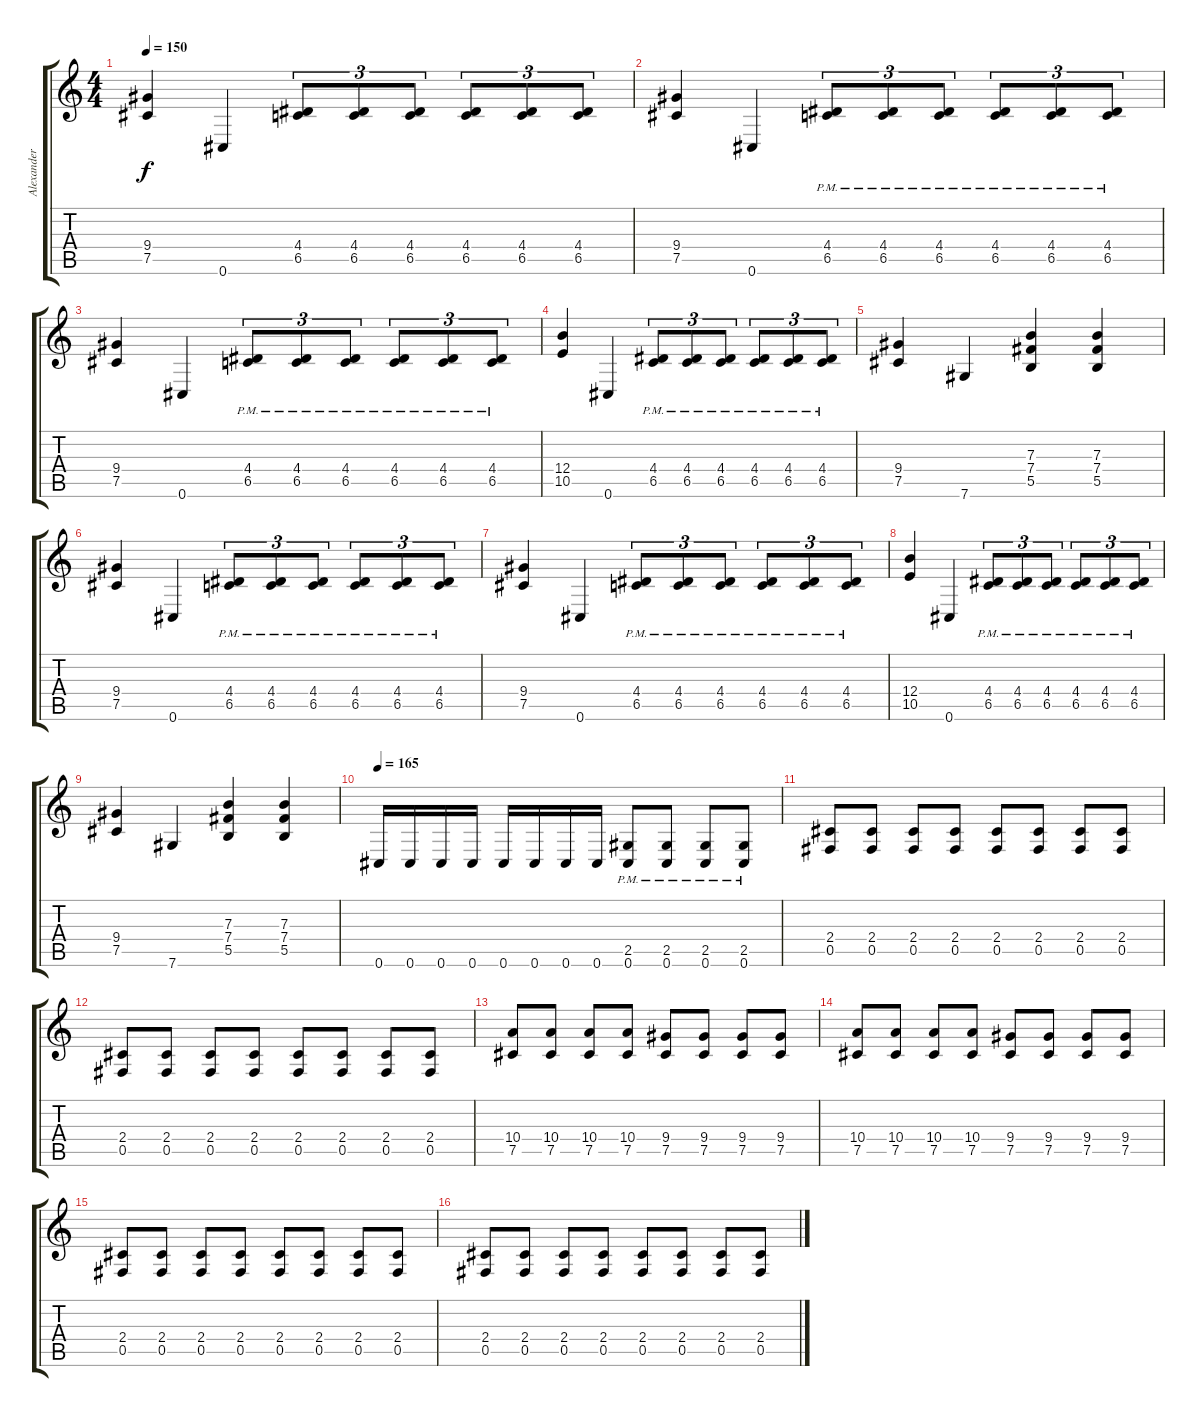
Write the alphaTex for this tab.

\track ("Alexander Kuoppala" "Alexander ") {instrument distortionguitar}
\staff {score tabs}
\tuning (Db4 Ab3 E3 B2 Gb2 Db2) {hide}
\ts (4 4)
\tempo 150
\clef g2
\ks c
(9.4 7.5).4{dy f} 0.6.4 (4.4 6.5).8{tu (3 2)} (4.4 6.5).8{tu (3 2)} (4.4 6.5).8{tu (3 2)} (4.4 6.5).8{tu (3 2)} (4.4 6.5).8{tu (3 2)} (4.4 6.5).8{tu (3 2)} |
(9.4 7.5).4 0.6.4 (4.4{pm} 6.5{pm}).8{tu (3 2)} (4.4{pm} 6.5{pm}).8{tu (3 2)} (4.4{pm} 6.5{pm}).8{tu (3 2)} (4.4{pm} 6.5{pm}).8{tu (3 2)} (4.4{pm} 6.5{pm}).8{tu (3 2)} (4.4{pm} 6.5{pm}).8{tu (3 2)} |
(9.4 7.5).4 0.6.4 (4.4{pm} 6.5{pm}).8{tu (3 2)} (4.4{pm} 6.5{pm}).8{tu (3 2)} (4.4{pm} 6.5{pm}).8{tu (3 2)} (4.4{pm} 6.5{pm}).8{tu (3 2)} (4.4{pm} 6.5{pm}).8{tu (3 2)} (4.4{pm} 6.5{pm}).8{tu (3 2)} |
(12.4 10.5).4 0.6.4 (4.4{pm} 6.5{pm}).8{tu (3 2)} (4.4{pm} 6.5{pm}).8{tu (3 2)} (4.4{pm} 6.5{pm}).8{tu (3 2)} (4.4{pm} 6.5{pm}).8{tu (3 2)} (4.4{pm} 6.5{pm}).8{tu (3 2)} (4.4{pm} 6.5{pm}).8{tu (3 2)} |
(9.4 7.5).4 7.6.4 (7.3 7.4 5.5).4 (7.3 7.4 5.5).4 |
(9.4 7.5).4 0.6.4 (4.4{pm} 6.5{pm}).8{tu (3 2)} (4.4{pm} 6.5{pm}).8{tu (3 2)} (4.4{pm} 6.5{pm}).8{tu (3 2)} (4.4{pm} 6.5{pm}).8{tu (3 2)} (4.4{pm} 6.5{pm}).8{tu (3 2)} (4.4{pm} 6.5{pm}).8{tu (3 2)} |
(9.4 7.5).4 0.6.4 (4.4{pm} 6.5{pm}).8{tu (3 2)} (4.4{pm} 6.5{pm}).8{tu (3 2)} (4.4{pm} 6.5{pm}).8{tu (3 2)} (4.4{pm} 6.5{pm}).8{tu (3 2)} (4.4{pm} 6.5{pm}).8{tu (3 2)} (4.4{pm} 6.5{pm}).8{tu (3 2)} |
(12.4 10.5).4 0.6.4 (4.4{pm} 6.5{pm}).8{tu (3 2)} (4.4{pm} 6.5{pm}).8{tu (3 2)} (4.4{pm} 6.5{pm}).8{tu (3 2)} (4.4{pm} 6.5{pm}).8{tu (3 2)} (4.4{pm} 6.5{pm}).8{tu (3 2)} (4.4{pm} 6.5{pm}).8{tu (3 2)} |
(9.4 7.5).4 7.6.4 (7.3 7.4 5.5).4 (7.3 7.4 5.5).4 |
\tempo 165
0.6.16 0.6.16 0.6.16 0.6.16 0.6.16 0.6.16 0.6.16 0.6.16 (2.5{pm} 0.6{pm}).8 (2.5{pm} 0.6{pm}).8 (2.5{pm} 0.6{pm}).8 (2.5{pm} 0.6{pm}).8 |
(2.4 0.5).8 (2.4 0.5).8 (2.4 0.5).8 (2.4 0.5).8 (2.4 0.5).8 (2.4 0.5).8 (2.4 0.5).8 (2.4 0.5).8 |
(2.4 0.5).8 (2.4 0.5).8 (2.4 0.5).8 (2.4 0.5).8 (2.4 0.5).8 (2.4 0.5).8 (2.4 0.5).8 (2.4 0.5).8 |
(10.4 7.5).8 (10.4 7.5).8 (10.4 7.5).8 (10.4 7.5).8 (9.4 7.5).8 (9.4 7.5).8 (9.4 7.5).8 (9.4 7.5).8 |
(10.4 7.5).8 (10.4 7.5).8 (10.4 7.5).8 (10.4 7.5).8 (9.4 7.5).8 (9.4 7.5).8 (9.4 7.5).8 (9.4 7.5).8 |
(2.4 0.5).8 (2.4 0.5).8 (2.4 0.5).8 (2.4 0.5).8 (2.4 0.5).8 (2.4 0.5).8 (2.4 0.5).8 (2.4 0.5).8 |
(2.4 0.5).8 (2.4 0.5).8 (2.4 0.5).8 (2.4 0.5).8 (2.4 0.5).8 (2.4 0.5).8 (2.4 0.5).8 (2.4 0.5).8
